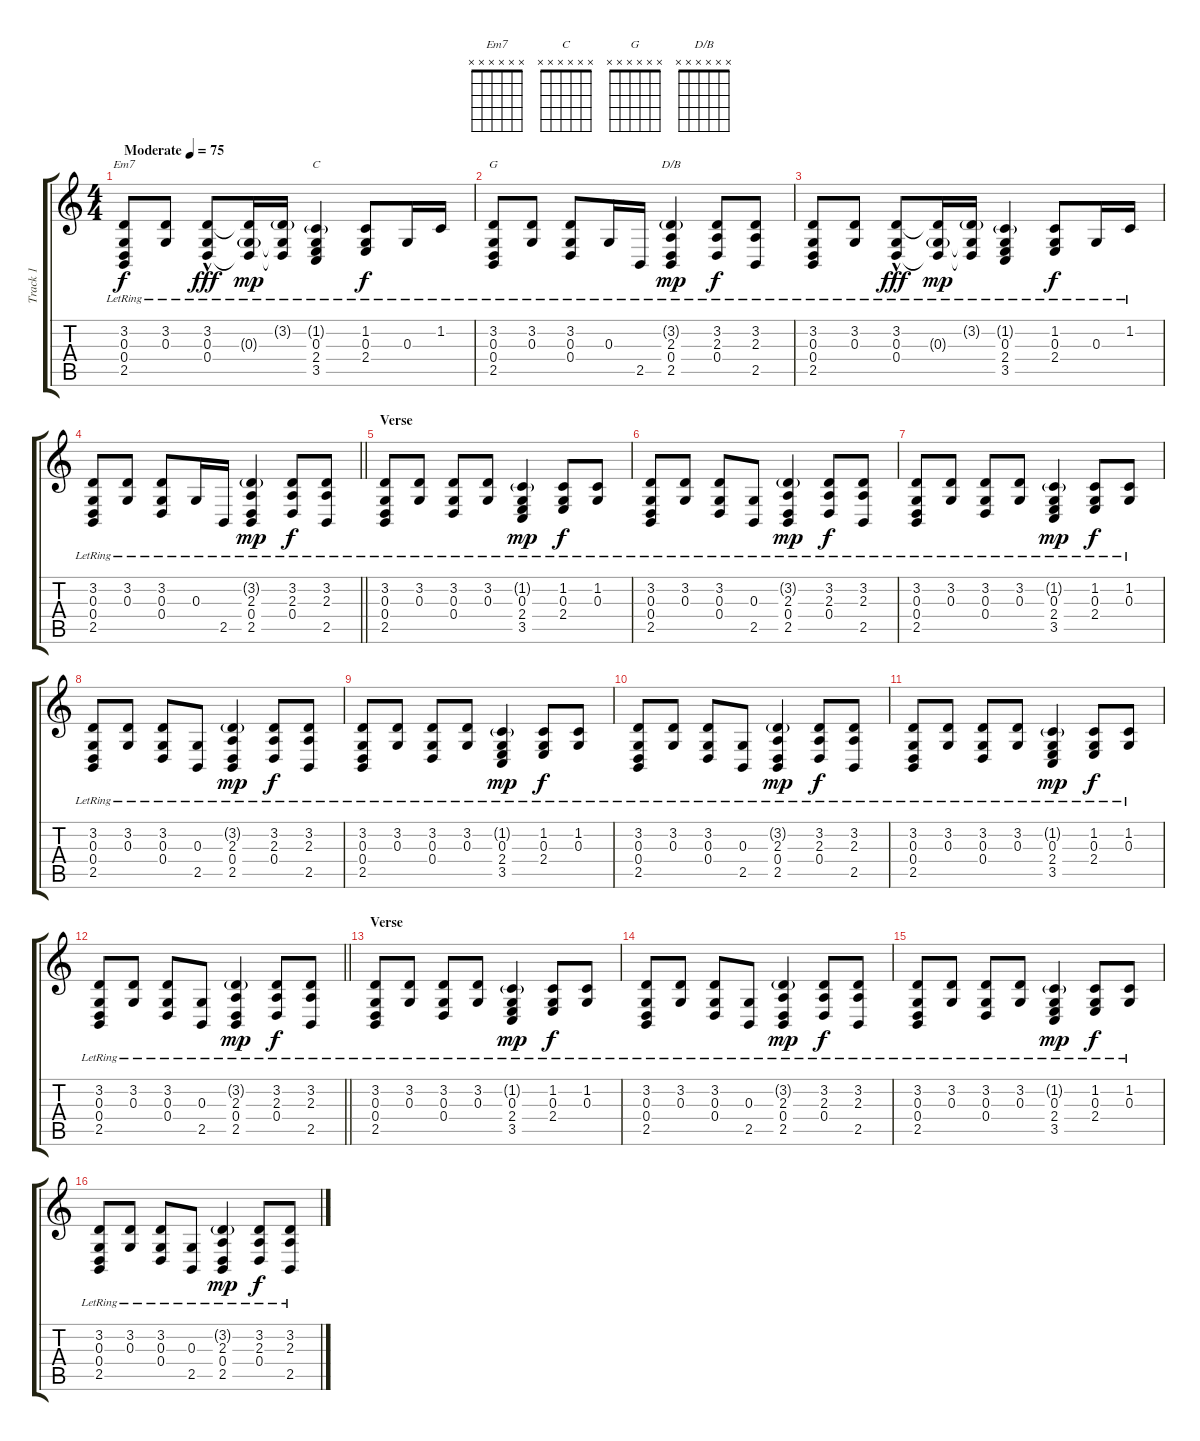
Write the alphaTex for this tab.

\track ("Track 1" "Track 1") {instrument acousticgrandpiano}
\staff {score tabs}
\tuning (E4 B3 G3 D3 A2 E2) {hide}
\chord ("Em7" x x x x x x)
\chord ("C" x x x x x x)
\chord ("G" x x x x x x)
\chord ("D/B" x x x x x x)
\ts (4 4)
\tempo (75 "Moderate")
\clef g2
\ks c
(3.2{lr} 0.3{lr} 0.4{lr} 2.5{lr}).8{ch "Em7" dy f instrument acousticgrandpiano} (3.2{lr} 0.3{lr}).8 (3.2{lr} 0.3{hac lr} 0.4{lr}).8{dy fff} (3.2{t} 0.3{g lr} 0.4{t}).16{dy mp} (3.2{g lr} 0.3{t} 0.4{t}).16 (1.2{g lr} 0.3{lr} 2.4{lr} 3.5{lr}).4{ch "C"} (1.2{lr} 0.3{lr} 2.4{lr}).8{dy f} 0.3{lr}.16 1.2{lr}.16 |
(3.2{lr} 0.3{lr} 0.4{lr} 2.5{lr}).8{ch "G"} (3.2{lr} 0.3{lr}).8 (3.2{lr} 0.3{lr} 0.4{lr}).8 0.3{lr}.16 2.5{lr}.16 (3.2{g lr} 2.3{lr} 0.4{lr} 2.5{lr}).4{ch "D/B" dy mp} (3.2{lr} 2.3{lr} 0.4{lr}).8{dy f} (3.2{lr} 2.3{lr} 2.5{lr}).8 |
(3.2{lr} 0.3{lr} 0.4{lr} 2.5{lr}).8 (3.2{lr} 0.3{lr}).8 (3.2{lr} 0.3{hac lr} 0.4{lr}).8{dy fff} (3.2{t} 0.3{g lr} 0.4{t}).16{dy mp} (3.2{g lr} 0.3{t} 0.4{t}).16 (1.2{g lr} 0.3{lr} 2.4{lr} 3.5{lr}).4 (1.2{lr} 0.3{lr} 2.4{lr}).8{dy f} 0.3{lr}.16 1.2{lr}.16 |
\barLineRight lightlight
(3.2{lr} 0.3{lr} 0.4{lr} 2.5{lr}).8 (3.2{lr} 0.3{lr}).8 (3.2{lr} 0.3{lr} 0.4{lr}).8 0.3{lr}.16 2.5{lr}.16 (3.2{g lr} 2.3{lr} 0.4{lr} 2.5{lr}).4{dy mp} (3.2{lr} 2.3{lr} 0.4{lr}).8{dy f} (3.2{lr} 2.3{lr} 2.5{lr}).8 |
\section ("" "Verse")
(3.2{lr} 0.3{lr} 0.4{lr} 2.5{lr}).8 (3.2{lr} 0.3{lr}).8 (3.2{lr} 0.3{lr} 0.4{lr}).8 (3.2{lr} 0.3{lr}).8 (1.2{g lr} 0.3{lr} 2.4{lr} 3.5{lr}).4{dy mp} (1.2{lr} 0.3{lr} 2.4{lr}).8{dy f} (1.2{lr} 0.3{lr}).8 |
(3.2{lr} 0.3{lr} 0.4{lr} 2.5{lr}).8 (3.2{lr} 0.3{lr}).8 (3.2{lr} 0.3{lr} 0.4{lr}).8 (0.3{lr} 2.5{lr}).8 (3.2{g lr} 2.3{lr} 0.4{lr} 2.5{lr}).4{dy mp} (3.2{lr} 2.3{lr} 0.4{lr}).8{dy f} (3.2{lr} 2.3{lr} 2.5{lr}).8 |
(3.2{lr} 0.3{lr} 0.4{lr} 2.5{lr}).8 (3.2{lr} 0.3{lr}).8 (3.2{lr} 0.3{lr} 0.4{lr}).8 (3.2{lr} 0.3{lr}).8 (1.2{g lr} 0.3{lr} 2.4{lr} 3.5{lr}).4{dy mp} (1.2{lr} 0.3{lr} 2.4{lr}).8{dy f} (1.2{lr} 0.3{lr}).8 |
(3.2{lr} 0.3{lr} 0.4{lr} 2.5{lr}).8 (3.2{lr} 0.3{lr}).8 (3.2{lr} 0.3{lr} 0.4{lr}).8 (0.3{lr} 2.5{lr}).8 (3.2{g lr} 2.3{lr} 0.4{lr} 2.5{lr}).4{dy mp} (3.2{lr} 2.3{lr} 0.4{lr}).8{dy f} (3.2{lr} 2.3{lr} 2.5{lr}).8 |
(3.2{lr} 0.3{lr} 0.4{lr} 2.5{lr}).8 (3.2{lr} 0.3{lr}).8 (3.2{lr} 0.3{lr} 0.4{lr}).8 (3.2{lr} 0.3{lr}).8 (1.2{g lr} 0.3{lr} 2.4{lr} 3.5{lr}).4{dy mp} (1.2{lr} 0.3{lr} 2.4{lr}).8{dy f} (1.2{lr} 0.3{lr}).8 |
(3.2{lr} 0.3{lr} 0.4{lr} 2.5{lr}).8 (3.2{lr} 0.3{lr}).8 (3.2{lr} 0.3{lr} 0.4{lr}).8 (0.3{lr} 2.5{lr}).8 (3.2{g lr} 2.3{lr} 0.4{lr} 2.5{lr}).4{dy mp} (3.2{lr} 2.3{lr} 0.4{lr}).8{dy f} (3.2{lr} 2.3{lr} 2.5{lr}).8 |
(3.2{lr} 0.3{lr} 0.4{lr} 2.5{lr}).8 (3.2{lr} 0.3{lr}).8 (3.2{lr} 0.3{lr} 0.4{lr}).8 (3.2{lr} 0.3{lr}).8 (1.2{g lr} 0.3{lr} 2.4{lr} 3.5{lr}).4{dy mp} (1.2{lr} 0.3{lr} 2.4{lr}).8{dy f} (1.2{lr} 0.3{lr}).8 |
\barLineRight lightlight
(3.2{lr} 0.3{lr} 0.4{lr} 2.5{lr}).8 (3.2{lr} 0.3{lr}).8 (3.2{lr} 0.3{lr} 0.4{lr}).8 (0.3{lr} 2.5{lr}).8 (3.2{g lr} 2.3{lr} 0.4{lr} 2.5{lr}).4{dy mp} (3.2{lr} 2.3{lr} 0.4{lr}).8{dy f} (3.2{lr} 2.3{lr} 2.5{lr}).8 |
\section ("" "Verse")
(3.2{lr} 0.3{lr} 0.4{lr} 2.5{lr}).8 (3.2{lr} 0.3{lr}).8 (3.2{lr} 0.3{lr} 0.4{lr}).8 (3.2{lr} 0.3{lr}).8 (1.2{g lr} 0.3{lr} 2.4{lr} 3.5{lr}).4{dy mp} (1.2{lr} 0.3{lr} 2.4{lr}).8{dy f} (1.2{lr} 0.3{lr}).8 |
(3.2{lr} 0.3{lr} 0.4{lr} 2.5{lr}).8 (3.2{lr} 0.3{lr}).8 (3.2{lr} 0.3{lr} 0.4{lr}).8 (0.3{lr} 2.5{lr}).8 (3.2{g lr} 2.3{lr} 0.4{lr} 2.5{lr}).4{dy mp} (3.2{lr} 2.3{lr} 0.4{lr}).8{dy f} (3.2{lr} 2.3{lr} 2.5{lr}).8 |
(3.2{lr} 0.3{lr} 0.4{lr} 2.5{lr}).8 (3.2{lr} 0.3{lr}).8 (3.2{lr} 0.3{lr} 0.4{lr}).8 (3.2{lr} 0.3{lr}).8 (1.2{g lr} 0.3{lr} 2.4{lr} 3.5{lr}).4{dy mp} (1.2{lr} 0.3{lr} 2.4{lr}).8{dy f} (1.2{lr} 0.3{lr}).8 |
(3.2{lr} 0.3{lr} 0.4{lr} 2.5{lr}).8 (3.2{lr} 0.3{lr}).8 (3.2{lr} 0.3{lr} 0.4{lr}).8 (0.3{lr} 2.5{lr}).8 (3.2{g lr} 2.3{lr} 0.4{lr} 2.5{lr}).4{dy mp} (3.2{lr} 2.3{lr} 0.4{lr}).8{dy f} (3.2{lr} 2.3{lr} 2.5{lr}).8
